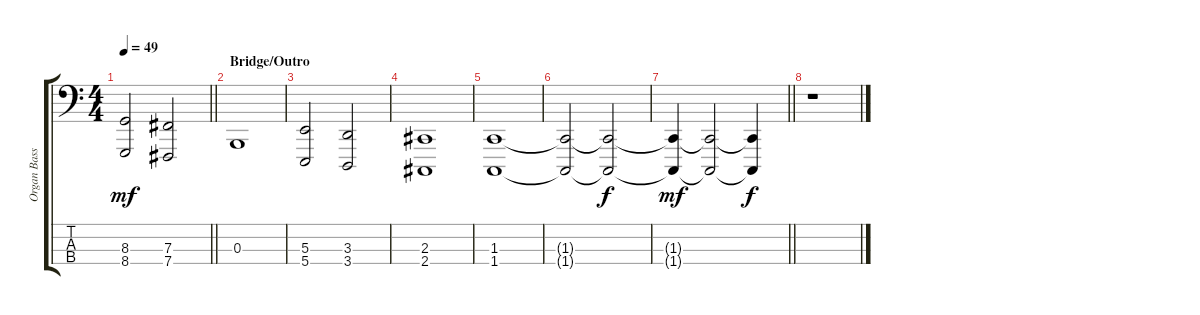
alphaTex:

\track ("Organ Bass" "Organ Bass") {instrument reedorgan}
\staff {score tabs}
\tuning (G2 D2 B1 B0) {hide}
\ts (4 4)
\tempo 49
\clef f4
\barLineRight lightlight
\ks c
(8.3 8.4).2{dy mf} (7.3 7.4).2 |
\section ("" "Bridge/Outro")
0.3.1 |
(5.3 5.4).2 (3.3 3.4).2 |
(2.3 2.4).1 |
(1.3 1.4).1 |
(1.3{t} 1.4{t}).2{volume 6} (1.3{t} 1.4{t}).2{dy f volume 5} |
\barLineRight lightlight
(1.3{t} 1.4{t}).4{dy mf volume 4} (1.3{t} 1.4{t}).2{volume 3} (1.3{t} 1.4{t}).4{dy f volume 2} |
r.1
